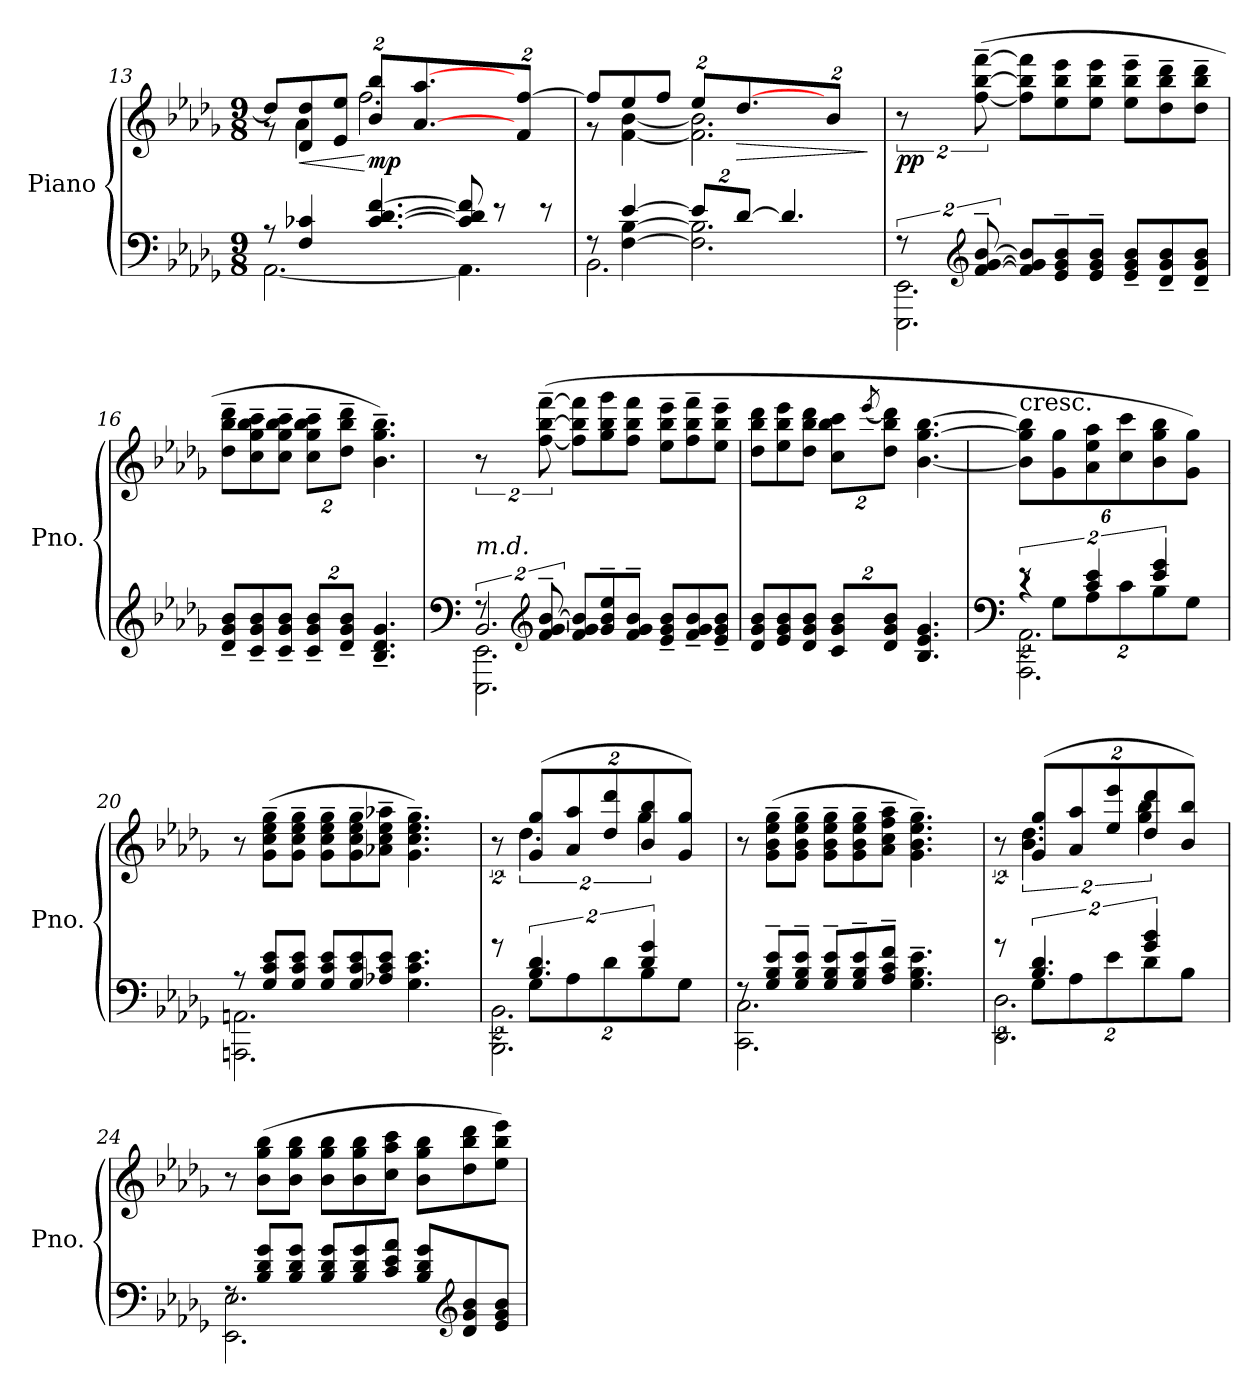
**kern	**kern	**dynam
*part1	*part1	*part1
*staff2	*staff1	*staff1/2
*I"Piano	*	*
*I'Pno.	*	*
*clefF4	*clefG2	*
*k[b-e-a-d-g-]	*k[b-e-a-d-g-]	*
*M9/8	*M9/8	*
=13	=13	=13
*^	*^	*
8r	[2.AA-\	8dd-/L]	8r	.
!	!	!	!	!LO:HP:b
4F/ 4c-X/	.	8d-/ 8dd-/	4a-<\	<
.	.	8e-/ 8ee-/J	.	.
*	*	*Xbrackettup	*	*
!	!	!	!	!LO:DY:n=1:b
[4.c-/ [4.d-/ [4.f/	.	16%3b-/ 16%3bb-/L	2.ff<\	[ mp
.	.	[4.a-/ [4.aa-/	.	.
8c-/] 8d-/] 8f/]	4.AA-\]	.	.	.
8r	.	.	.	.
.	.	16%3f/ [16%3ff/J	.	.
8r	.	.	.	.
=14	=14	=14	=14	=14
*	*^	*	*	*
8rF	2.BB-\	8rcyy	8ff/L]	8r	.
[4e-/	.	[4F\ [4B-\	8ee-/	[4f\ [4b-\	.
.	.	.	8ff/J	.	.
*Xbrackettup	*	*	*	*	*
16%3e-/L]	.	2.F\] 2.B-\]	16%3ee-/L	2.f\] 2.b-\]	.
!	!	!	!	!	!LO:HP:b
[16%3d-/J	.	.	[4.dd-/	.	>
4.d-/]	4ryy	.	.	.	.
.	.	.	16%3b-/J	.	.
.	8ryy	.	.	.	.
*v	*v	*v	*	*	*
*	*v	*v	*
.	.	]
!!LO:LB:g=z
=15	=15	=15
*brackettup	*brackettup	*
*^	*	*
!	!	!	!LO:DY:b
16%3r	2.EEE-\ 2.EE-\	16%3r	pp
*clefG2	*	*	*
[16%3f/~ [16%3g-/~ [16%3b-/~	.	(>[16%3ff\~ [16%3bb-\~ [16%3fff\~	.
8f/] 8g-/] 8b-/]L	.	8ff\] 8bb-\] 8fff\]L	.
8e-/~ 8g-/~ 8b-/~	.	8ee-\ 8bb-\ 8eee-\	.
8e-/~ 8g-/~ 8b-/~J	.	8ee-\ 8bb-\ 8eee-\J	.
8e-/~ 8g-/~ 8b-/~L	4.ryy	8ee-\~ 8bb-\~ 8eee-\~L	.
8d-/<~ 8g-/<~ 8b-/<~	.	8dd-\~ 8bb-\~ 8ddd-\~	.
8d-/~ 8g-/~ 8b-/~J	.	8dd-\~ 8bb-\~ 8ddd-\~J	.
*v	*v	*	*
=16	=16	=16
8d-/~ 8g-/~ 8b-/~L	8dd-\~ 8bb-\~ 8ddd-\~L	.
8c/<~ 8g-/<~ 8b-/<~	8cc\~ 8gg-\~ 8bb-\~ 8ccc\~	.
8c/~ 8g-/~ 8b-/~J	8cc\~ 8gg-\~ 8bb-\~ 8ccc\~J	.
*Xbrackettup	*Xbrackettup	*
16%3c/~ 16%3g-/~ 16%3b-/~L	16%3cc\~ 16%3gg-\~ 16%3bb-\~ 16%3ccc\~L	.
16%3d-/<~<< 16%3g-/<~<< 16%3b-/<~<<J	16%3dd-\~ 16%3bb-\~ 16%3ddd-\~J	.
4.B-/<~<< 4.d-/<~<< 4.g-/<~<<	4.b-\~ 4.gg-\~ 4.bb-\~)	.
=17	=17	=17
*clefF4	*	*
*brackettup	*brackettup	*
*^	*	*
*	*^	*	*
!LO:TX:a:i:t=m.d.	!	!	!	!
16%3rF	2.EEE-\ 2.EE-\	2.BB-/	16%3r	.
*clefG2	*	*	*	*
[16%3f/~ [16%3g-/~ [16%3b-/~	.	.	(>[16%3ff\~ [16%3bb-\~ [16%3fff\~	.
8f/] 8g-/] 8b-/]L	.	.	8ff\] 8bb-\] 8fff\]L	.
8g-/~ 8b-/~ 8ee-/~	.	.	8gg-\ 8bb-\ 8ggg-\	.
8f/~ 8g-/~ 8b-/~J	.	.	8ff\ 8bb-\ 8fff\J	.
8e-/<~<< 8g-/<~<< 8b-/<~<<L	4.ryy	4ryy	8ee-\~ 8bb-\~ 8eee-\~L	.
8f/<~ 8g-/<~ 8b-/<~	.	.	8ff\~ 8bb-\~ 8fff\~	.
8e-/<~ 8g-/<~ 8b-/<~J	.	8ryy	8ee-\~ 8bb-\~ 8eee-\~J	.
*v	*v	*v	*	*
!!LO:PB:g=z
=18	=18	=18
8d-/< 8g-/< 8b-/<L	8dd-\ 8bb-\ 8ddd-\L	.
8e-/< 8g-/< 8b-/<	8ee-\ 8bb-\ 8eee-\	.
8d-/< 8g-/< 8b-/<J	8dd-\ 8bb-\ 8ddd-\J	.
*Xbrackettup	*Xbrackettup	*
16%3c/< 16%3g-/< 16%3b-/<L	16%3cc\ 16%3bb-\ 16%3ccc\L	.
.	(<8qeee-/	.
16%3d-/< 16%3g-/< 16%3b-/<J	16%3dd-\ 16%3bb-\ 16%3ddd-\J)	.
4.B-/<<< 4.e-/<<< 4.g-/<<<	[4.b-\ [4.gg-\ [4.bb-\	.
=19	=19	=19
*clefF4	*	*
*brackettup	*	*
*^	*	*
*	*^	*	*
!	!	!	!LO:TX:a:t=cresc.	!
8%3rc	16%3re	2.AAA-\ 2.AA-\	16%3b-\] 16%3gg-\] 16%3bb-\]L	.
.	16%3G-<\L	.	16%3g-\ 16%3gg-\	.
8%3c/ 8%3e-/	16%3A-<\	.	16%3a-\ 16%3ee-\ 16%3aa-\	.
.	16%3c<\	.	16%3cc\ 16%3ccc\	.
8%3e-/ 8%3g-/	16%3B-<\	4ryy	16%3b-\ 16%3gg-\ 16%3bb-\	.
.	16%3G-\J	.	16%3g-\ 16%3gg-\J)	.
.	.	8ryy	.	.
*	*v	*v	*	*
=20	=20	=20	=20
8r	2.AAAn\ 2.AAn\	8r	.
8G-/ 8c/ 8e-/L	.	(>8g-\~ 8cc\~ 8ee-\~ 8gg-\~L	.
8G-/ 8c/ 8e-/J	.	8g-\~ 8cc\~ 8ee-\~ 8gg-\~J	.
8G-/ 8c/ 8e-/L	.	8g-\~ 8cc\~ 8ee-\~ 8gg-\~L	.
8G-/ 8c/ 8e-/	.	8g-\~ 8cc\~ 8ee-\~ 8gg-\~	.
8A-X/ 8c/ 8e-/J	.	8a-X\~ 8cc\~ 8ee-\~ 8aa-X\~J	.
4.G-\<< 4.c\<< 4.e-\<<	4ryy	4.g-\~ 4.cc\~ 4.ee-\~ 4.gg-\~)	.
.	8ryy	.	.
=21	=21	=21	=21
*	*^	*	*
*	*	*	*brackettup	*
*	*	*	*^	*
16%3ryy	16%3rg	2.BBB-\ 2.BB-\	16%3r	16%3ryy	.
8%3.B-/ 8%3.d-/	16%3G-<\L	.	(>16%3g-/ 16%3gg-/L	8%3.dd-\	.
.	16%3A-<\	.	16%3a-/ 16%3aa-/	.	.
.	16%3d-<\	.	16%3dd-/ 16%3ddd-/	.	.
8%3d-/ 8%3g-/	16%3B-<\	4ryy	16%3b-/ 16%3bb-/	8%3gg-\	.
.	16%3G-\J	.	16%3g-/ 16%3gg-/J)	.	.
.	.	8ryy	.	.	.
*	*v	*v	*	*	*
*	*	*v	*v	*
!!LO:PB:g=z
=22	=22	=22	=22
8rF	2.CC\ 2.C\	8r	.
8G-/~ 8B-/~ 8e-/~L	.	(>8g-\~ 8b-\~ 8ee-\~ 8gg-\~L	.
8G-/~ 8B-/~ 8e-/~J	.	8g-\~ 8b-\~ 8ee-\~ 8gg-\~J	.
8G-/~ 8B-/~ 8e-/~L	.	8g-\~ 8b-\~ 8ee-\~ 8gg-\~L	.
8G-/~ 8B-/~ 8e-/~	.	8g-\~ 8b-\~ 8ee-\~ 8gg-\~	.
8A-/~ 8c/~ 8f/~J	.	8a-\~ 8cc\~ 8ff\~ 8aa-\~J	.
4.G-\~ 4.B-\~ 4.e-\~	4ryy	4.g-\~ 4.b-\~ 4.ee-\~ 4.gg-\~)	.
.	8ryy	.	.
=23	=23	=23	=23
*	*^	*^	*
16%3ryy	16%3rg	2.DD-\ 2.D-\	16%3r	16%3ryy	.
8%3.B-/ 8%3.d-/	16%3G-\L	.	(>16%3g-/ 16%3gg-/L	8%3.b-\ 8%3.dd-\	.
.	16%3A-\	.	16%3a-/ 16%3aa-/	.	.
.	16%3e-\	.	16%3ee-/ 16%3eee-/	.	.
8%3g-/ 8%3b-/	16%3d-\	4ryy	16%3dd-/ 16%3ddd-/	8%3gg-\ 8%3bb-\	.
.	16%3B-\J	.	16%3b-/ 16%3bb-/J)	.	.
.	.	8ryy	.	.	.
*	*v	*v	*	*	*
*	*	*v	*v	*
=24	=24	=24	=24
8rF	2.EE-\ 2.E-\	8r	.
8B-/ 8d-/ 8g-/L	.	(>8b-\ 8gg-\ 8bb-\L	.
8B-/ 8d-/ 8g-/J	.	8b-\ 8gg-\ 8bb-\J	.
8B-/ 8d-/ 8g-/L	.	8b-\ 8gg-\ 8bb-\L	.
8B-/ 8d-/ 8g-/	.	8b-\ 8gg-\ 8bb-\	.
8c/ 8e-/ 8a-/J	.	8cc\ 8aa-\ 8ccc\J	.
8B-/ 8d-/ 8g-/L	4ryy	8b-\ 8gg-\ 8bb-\L	.
*clefG2	*	*	*
8d-/ 8g-/ 8b-/	.	8dd-\ 8bb-\ 8ddd-\	.
8e-/ 8g-/ 8b-/J	8ryy	8ee-\ 8bb-\ 8eee-\J)	.
*v	*v	*	*
=	=	=
*-	*-	*-
